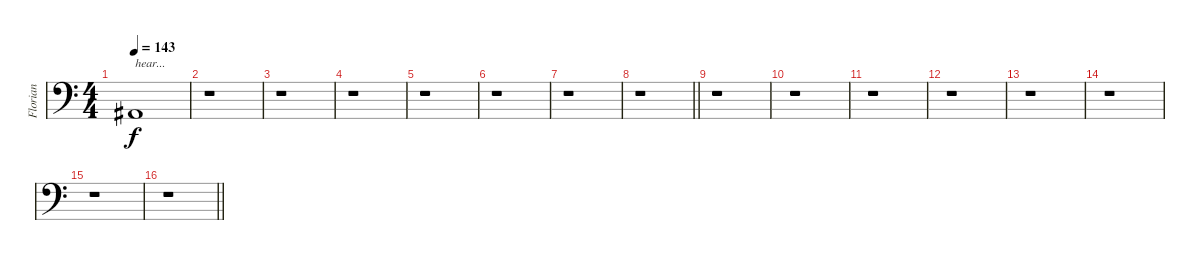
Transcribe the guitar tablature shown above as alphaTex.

\track ("Florian" "Florian") {instrument stringensemble1}
\staff {score}
\tuning (C4 G3 Eb3 Bb2 F2 Bb1) {hide}
\ts (4 4)
\section ("" "")
\tempo 143
\clef f4
\ks c
5.5.1{txt "hear..." dy f} |
r.1 |
r.1 |
r.1 |
r.1 |
r.1 |
r.1 |
\barLineRight lightlight
r.1 |
r.1 |
r.1 |
r.1 |
r.1 |
r.1 |
r.1 |
r.1 |
\barLineRight lightlight
r.1
